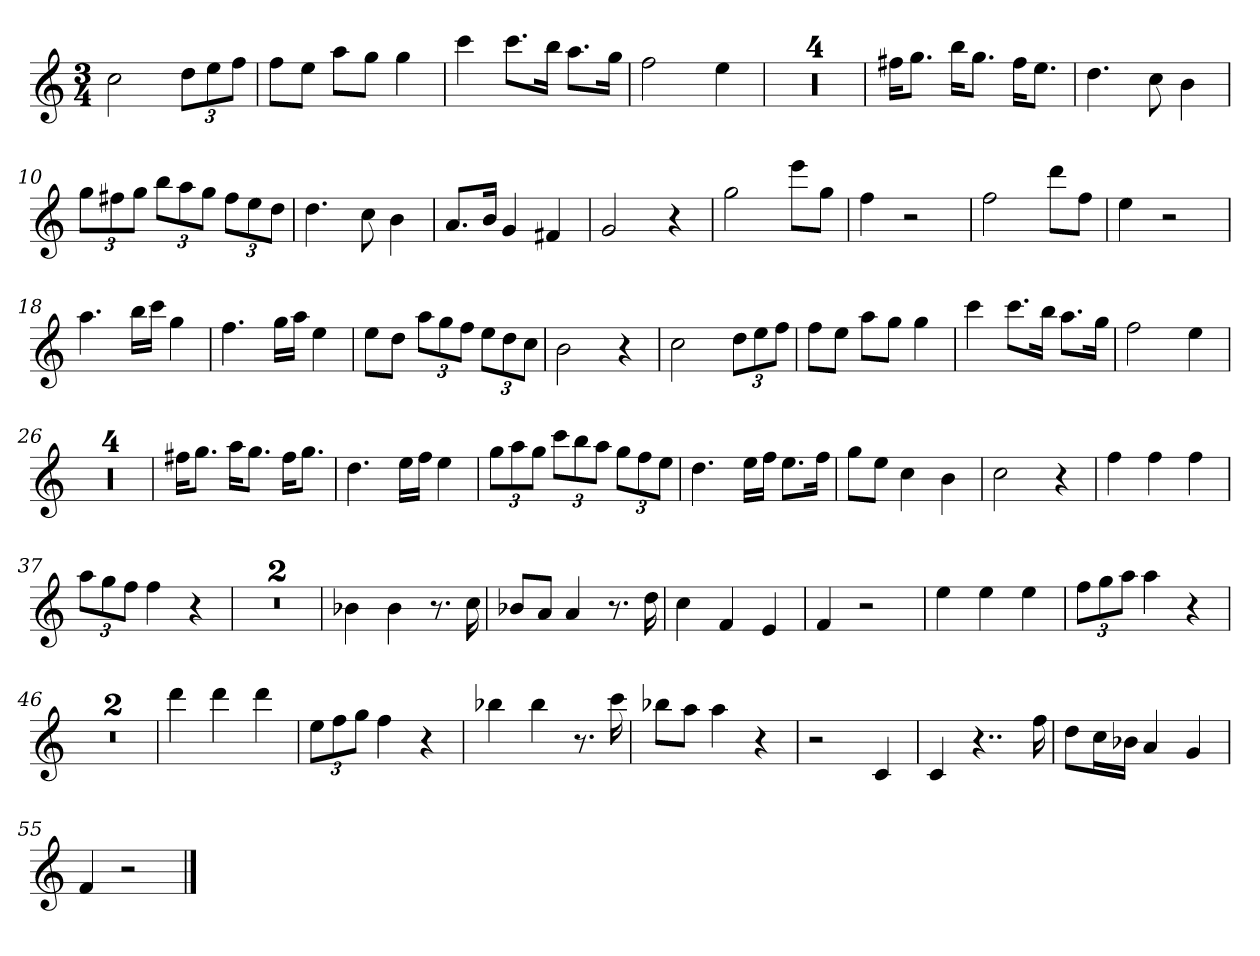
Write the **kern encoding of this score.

**kern
*part1
*staff1
*k[]
*C:
*M3/4
=
2cc
12ddL
12ee
12ffJ
=1
8ffL
8eeJ
8aaL
8ggJ
4gg
=2
4ccc
8.cccL
16bbJk
8.aaL
16ggJk
=3
2ff
4ee
=4
2.r
=5
2.r
=6
2.r
=7
2.r
=8
16ff#XKL
8.ggJ
16bbKL
8.ggJ
16ff#KL
8.eeJ
=9
4.dd
8cc
4b
=10
12ggL
12ff#X
12ggJ
12bbL
12aa
12ggJ
12ff#L
12ee
12ddJ
=11
4.dd
8cc
4b
=12
8.aL
16bJk
4g
4f#X
=13
2g
4r
=14
2gg
8eeeL
8ggJ
=15
4ff
2r
=16
2ff
8dddL
8ffJ
=17
4ee
2r
=18
4.aa
16bbLL
16cccJJ
4gg
=19
4.ff
16ggLL
16aaJJ
4ee
=20
8eeL
8ddJ
12aaL
12gg
12ffJ
12eeL
12dd
12ccJ
=21
2b
4r
=22
2cc
12ddL
12ee
12ffJ
=23
8ffL
8eeJ
8aaL
8ggJ
4gg
=24
4ccc
8.cccL
16bbJk
8.aaL
16ggJk
=25
2ff
4ee
=26
2.r
=27
2.r
=28
2.r
=29
2.r
=30
16ff#XKL
8.ggJ
16aaKL
8.ggJ
16ff#KL
8.ggJ
=31
4.dd
16eeLL
16ffJJ
4ee
=32
12ggL
12aa
12ggJ
12cccL
12bb
12aaJ
12ggL
12ff
12eeJ
=33
4.dd
16eeLL
16ffJJ
8.eeL
16ffJk
=34
8ggL
8eeJ
4cc
4b
=35
2cc
4r
=36
4ff
4ff
4ff
=37
12aaL
12gg
12ffJ
4ff
4r
=38
2.r
=39
2.r
=40
4b-X
4b-
8.r
16cc
=41
8b-XL
8aJ
4a
8.r
16dd
=42
4cc
4f
4e
=43
4f
2r
=44
4ee
4ee
4ee
=45
12ffL
12gg
12aaJ
4aa
4r
=46
2.r
=47
2.r
=48
4ddd
4ddd
4ddd
=49
12eeL
12ff
12ggJ
4ff
4r
=50
4bb-X
4bb-
8.r
16ccc
=51
8bb-XL
8aaJ
4aa
4r
=52
2r
4c
=53
4c
4..r
16ff
=54
8ddL
16ccL
16b-XJJ
4a
4g
=55
4f
2r
==
*-
